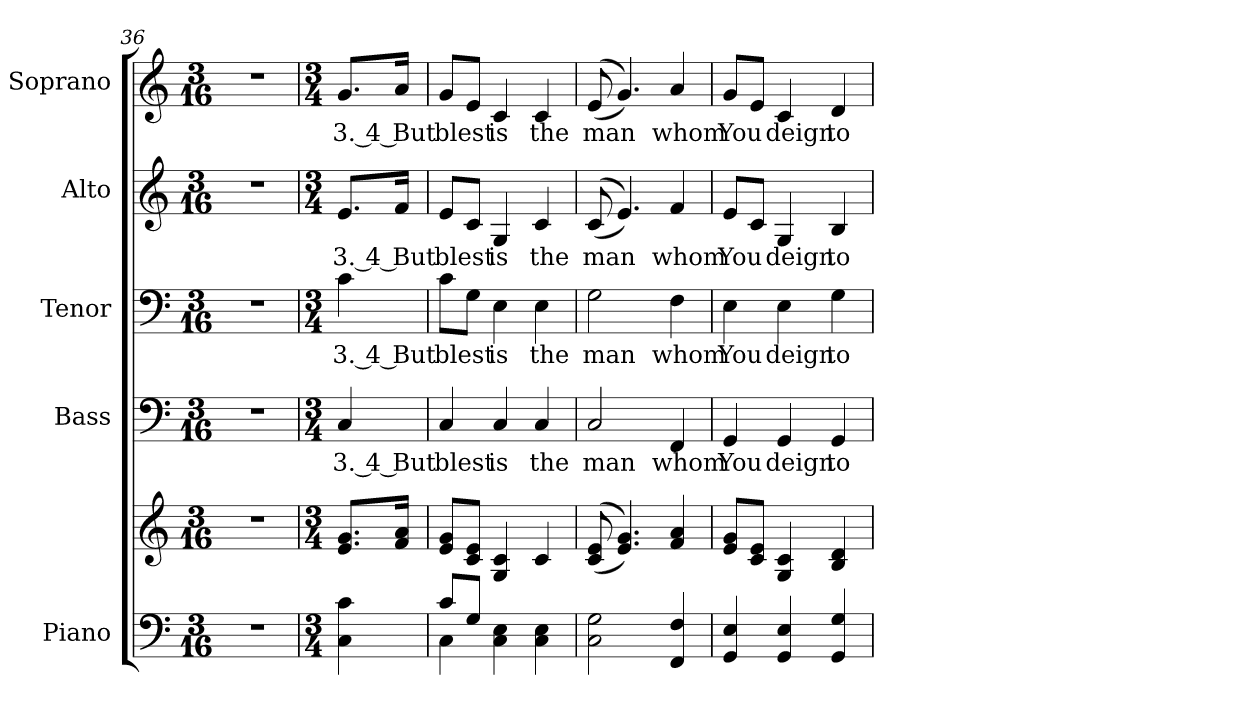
**kern	**kern	**kern	**text	**kern	**text	**kern	**text	**kern	**text
*part5	*part5	*part4	*part4	*part3	*part3	*part2	*part2	*part1	*part1
*staff6	*staff5	*staff4	*staff4	*staff3	*staff3	*staff2	*staff2	*staff1	*staff1
*I"Piano	*	*I"Bass	*	*I"Tenor	*	*I"Alto	*	*I"Soprano	*
*I'Pno.	*	*I'B.	*	*I'T.	*	*I'A.	*	*I'S.	*
*clefF4	*clefG2	*clefF4	*	*clefF4	*	*clefG2	*	*clefG2	*
*k[]	*k[]	*k[]	*	*k[]	*	*k[]	*	*k[]	*
*C:	*C:	*C:	*	*C:	*	*C:	*	*C:	*
*M3/16	*M3/16	*M3/16	*	*M3/16	*	*M3/16	*	*M3/16	*
=36	=36	=36	=36	=36	=36	=36	=36	=36	=36
!LO:N:vis=1	!LO:N:vis=1	!LO:N:vis=1	!	!LO:N:vis=1	!	!LO:N:vis=1	!	!LO:N:vis=1	!
8.r	8.r	8.r	.	8.r	.	8.r	.	8.r	.
=37	=37	=37	=37	=37	=37	=37	=37	=37	=37
*M3/4	*M3/4	*M3/4	*	*M3/4	*	*M3/4	*	*M3/4	*
!	!	!	!LO:LY:b:color=#000000	!	!	!	!	!	!
!	!	!	!	!	!LO:LY:b:color=#000000	!	!	!	!
!	!	!	!	!	!	!	!LO:LY:b:color=#000000	!	!
!	!	!	!	!	!	!	!	!	!LO:LY:b:color=#000000
4Ci\ 4ci	8.ei/ 8.giL	4Ci/	3. 4 But	4ci\	3. 4 But	8.ei/L	3. 4 But	8.gi/L	3. 4 But
.	16fi/ 16aiJk	.	.	.	.	16fi/Jk	.	16ai/Jk	.
!!LO:PB:g=z
=38	=38	=38	=38	=38	=38	=38	=38	=38	=38
*^	*	*	*	*	*	*	*	*	*
!	!	!	!	!LO:LY:b:color=#000000	!	!	!	!	!	!
!	!	!	!	!	!	!LO:LY:b:color=#000000	!	!	!	!
!	!	!	!	!	!	!	!	!LO:LY:b:color=#000000	!	!
!	!	!	!	!	!	!	!	!	!	!LO:LY:b:color=#000000
8ci/L	4Ci\	8ei/ 8giL	4Ci/	blest	8ci\L	blest	8ei/L	blest	8gi/L	blest
8Gi/J	.	8ci/ 8eiJ	.	.	8Gi\J	.	8ci/J	.	8ei/J	.
!	!	!	!	!LO:LY:b:color=#000000	!	!	!	!	!	!
!	!	!	!	!	!	!LO:LY:b:color=#000000	!	!	!	!
!	!	!	!	!	!	!	!	!LO:LY:b:color=#000000	!	!
!	!	!	!	!	!	!	!	!	!	!LO:LY:b:color=#000000
4Ci\ 4Ei	4ryy	4Gi/ 4ci	4Ci/	is	4Ei\	is	4Gi/	is	4ci/	is
!	!	!	!	!LO:LY:b:color=#000000	!	!	!	!	!	!
!	!	!	!	!	!	!LO:LY:b:color=#000000	!	!	!	!
!	!	!	!	!	!	!	!	!LO:LY:b:color=#000000	!	!
!	!	!	!	!	!	!	!	!	!	!LO:LY:b:color=#000000
4Ci\ 4Ei	4ryy	4ci/	4Ci/	the	4Ei\	the	4ci/	the	4ci/	the
*v	*v	*	*	*	*	*	*	*	*	*
=39	=39	=39	=39	=39	=39	=39	=39	=39	=39
*^	*	*	*	*	*	*	*	*	*
!	!	!	!	!LO:LY:b:color=#000000	!	!	!	!	!	!
*v	*v	*	*	*	*	*	*	*	*	*
*^	*	*	*	*	*	*	*	*	*
!	!	!	!	!	!	!LO:LY:b:color=#000000	!	!	!	!
*v	*v	*	*	*	*	*	*	*	*	*
*^	*	*	*	*	*	*	*	*	*
!	!	!	!	!	!	!	!	!LO:LY:b:color=#000000	!	!
*v	*v	*	*	*	*	*	*	*	*	*
*^	*	*	*	*	*	*	*	*	*
!	!	!	!	!	!	!	!	!	!	!LO:LY:b:color=#000000
*v	*v	*	*	*	*	*	*	*	*	*
2Ci\ 2Gi	((8ci/ 8ei	2Ci/	man	2Gi\	man	((8ci/	man	((8ei/	man
.	4.ei/ 4.gi))	.	.	.	.	4.ei/))	.	4.gi/))	.
!	!	!	!LO:LY:b:color=#000000	!	!	!	!	!	!
!	!	!	!	!	!LO:LY:b:color=#000000	!	!	!	!
!	!	!	!	!	!	!	!LO:LY:b:color=#000000	!	!
!	!	!	!	!	!	!	!	!	!LO:LY:b:color=#000000
4FFi/ 4Fi	4fi/ 4ai	4FFi/	whom	4Fi\	whom	4fi/	whom	4ai/	whom
=40	=40	=40	=40	=40	=40	=40	=40	=40	=40
!	!	!	!LO:LY:b:color=#000000	!	!	!	!	!	!
!	!	!	!	!	!LO:LY:b:color=#000000	!	!	!	!
!	!	!	!	!	!	!	!LO:LY:b:color=#000000	!	!
!	!	!	!	!	!	!	!	!	!LO:LY:b:color=#000000
4GGi/ 4Ei	8ei/ 8giL	4GGi/	You	4Ei\	You	8ei/L	You	8gi/L	You
.	8ci/ 8eiJ	.	.	.	.	8ci/J	.	8ei/J	.
!	!	!	!LO:LY:b:color=#000000	!	!	!	!	!	!
!	!	!	!	!	!LO:LY:b:color=#000000	!	!	!	!
!	!	!	!	!	!	!	!LO:LY:b:color=#000000	!	!
!	!	!	!	!	!	!	!	!	!LO:LY:b:color=#000000
4GGi/ 4Ei	4Gi/ 4ci	4GGi/	deign	4Ei\	deign	4Gi/	deign	4ci/	deign
!	!	!	!LO:LY:b:color=#000000	!	!	!	!	!	!
!	!	!	!	!	!LO:LY:b:color=#000000	!	!	!	!
!	!	!	!	!	!	!	!LO:LY:b:color=#000000	!	!
!	!	!	!	!	!	!	!	!	!LO:LY:b:color=#000000
4GGi/ 4Gi	4Bi/ 4di	4GGi/	to	4Gi\	to	4Bi/	to	4di/	to
=	=	=	=	=	=	=	=	=	=
*-	*-	*-	*-	*-	*-	*-	*-	*-	*-
